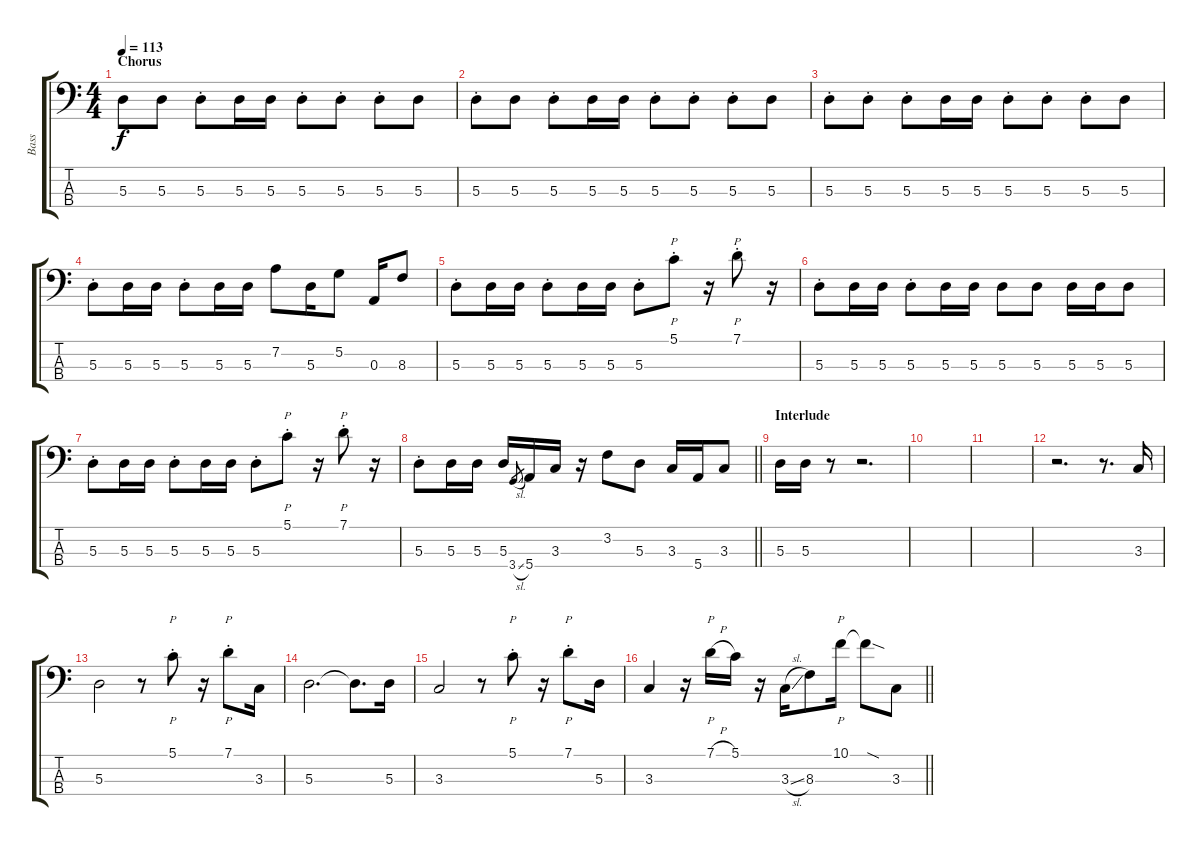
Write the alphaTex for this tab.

\track ("Bass" "Bass") {instrument slapbass1}
\staff {score tabs}
\tuning (G2 D2 A1 E1) {hide}
\ts (4 4)
\section ("" "Chorus")
\tempo 113
\clef f4
\ks c
5.3.8{dy f} 5.3.8 5.3{st}.8 5.3.16 5.3.16 5.3{st}.8 5.3{st}.8 5.3{st}.8 5.3.8 |
5.3{st}.8 5.3.8 5.3{st}.8 5.3.16 5.3.16 5.3{st}.8 5.3{st}.8 5.3{st}.8 5.3.8 |
5.3{st}.8 5.3{st}.8 5.3{st}.8 5.3.16 5.3.16 5.3{st}.8 5.3{st}.8 5.3{st}.8 5.3.8 |
5.3{st}.8 5.3.16 5.3.16 5.3{st}.8 5.3.16 5.3.16 7.2.8 5.3.16 5.2.8 0.3.16 8.3.8 |
5.3{st}.8 5.3.16 5.3.16 5.3{st}.8 5.3.16 5.3.16 5.3{st}.8 5.1{st}.8{p} r.16 7.1{st}.8{p} r.16 |
5.3{st}.8 5.3.16 5.3.16 5.3{st}.8 5.3.16 5.3.16 5.3.8 5.3.8 5.3.16 5.3.16 5.3.8 |
5.3{st}.8 5.3.16 5.3.16 5.3{st}.8 5.3.16 5.3.16 5.3{st}.8 5.1{st}.8{p} r.16 7.1{st}.8{p} r.16 |
\barLineRight lightlight
5.3{st}.8 5.3.16 5.3.16 5.3.16 3.4{sl}.8{gr} 5.4.16 3.3.16 r.16 3.2.8 5.3.8 3.3.16 5.4.16 3.3.8 |
\section ("" "Interlude")
5.3.16 5.3.16 r.8 r.2{d} |
|
|
r.2{d} r.8{d} 3.3.16 |
5.3.2 r.8 5.1{st}.8{p} r.16 7.1{st}.8{p} 3.3.16 |
5.3.2{d} 5.3{t}.8{d} 5.3.16 |
3.3.2 r.8 5.1{st}.8{p} r.16 7.1{st}.8{p} 5.3.16 |
\barLineRight lightlight
3.3.4 r.16 7.1{h}.16{p} 5.1.16 r.16 3.3{sl}.16 8.3.8 10.1.16{p} 10.1{sod t}.8 3.3.8
